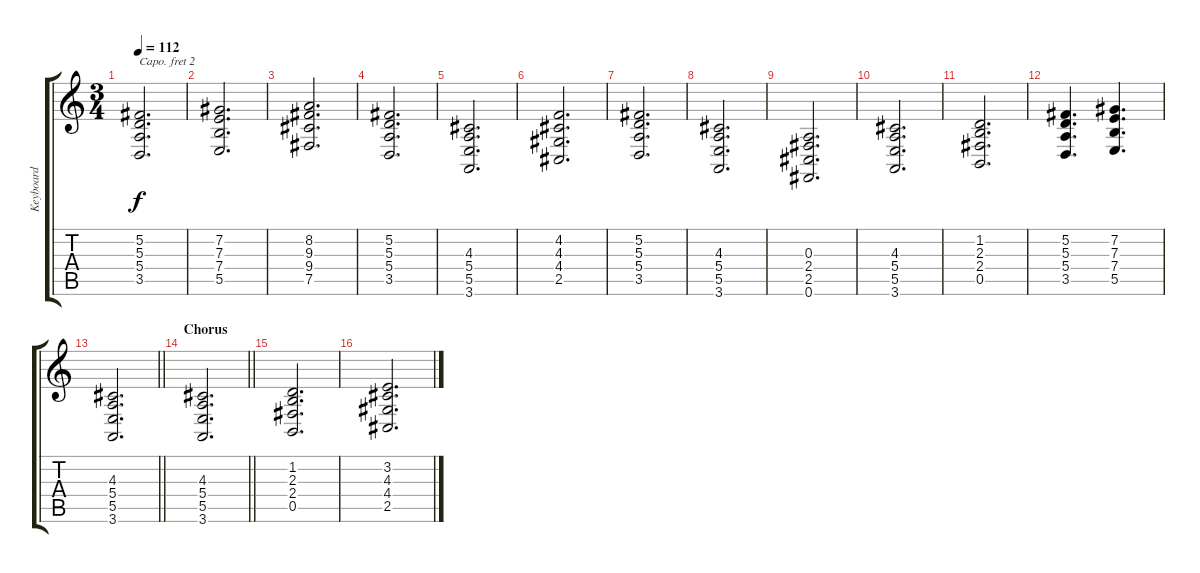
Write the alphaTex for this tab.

\track ("Keyboard" "Keyboard") {instrument synthstrings1}
\staff {score tabs}
\capo 2
\tuning (E4 B3 G3 D3 A2 E2) {hide}
\ts (3 4)
\tempo 112
\clef g2
\ks c
(5.2 5.3 5.4 3.5).2{d dy f} |
(7.2 7.3 7.4 5.5).2{d} |
(8.2 9.3 9.4 7.5).2{d} |
(5.2 5.3 5.4 3.5).2{d} |
(4.3 5.4 5.5 3.6).2{d} |
(4.2 4.3 4.4 2.5).2{d} |
(5.2 5.3 5.4 3.5).2{d} |
(4.3 5.4 5.5 3.6).2{d} |
(0.3 2.4 2.5 0.6).2{d} |
(4.3 5.4 5.5 3.6).2{d} |
(1.2 2.3 2.4 0.5).2{d} |
(5.2 5.3 5.4 3.5).4{d} (7.2 7.3 7.4 5.5).4{d} |
\barLineRight lightlight
(4.3 5.4 5.5 3.6).2{d} |
\section ("" "Chorus")
\barLineRight lightlight
(4.3 5.4 5.5 3.6).2{d} |
\section ("" "")
(1.2 2.3 2.4 0.5).2{d} |
(3.2 4.3 4.4 2.5).2{d}
